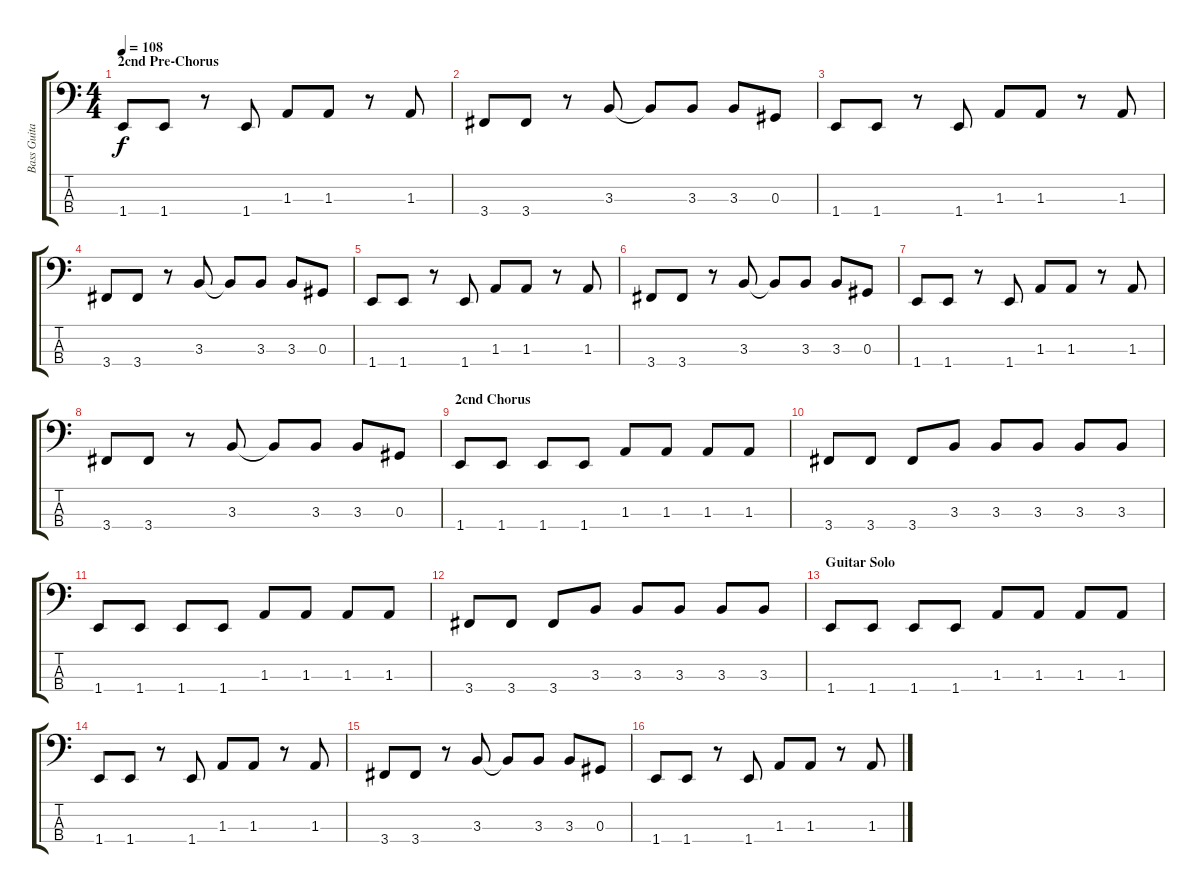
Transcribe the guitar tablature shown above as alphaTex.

\track ("Bass Guitar" "Bass Guita") {instrument electricbassfinger}
\staff {score tabs}
\tuning (Gb2 Db2 Ab1 Eb1) {hide}
\ts (4 4)
\section ("" "2cnd Pre-Chorus")
\tempo 108
\clef f4
\ks c
1.4.8{dy f} 1.4.8 r.8 1.4.8 1.3.8 1.3.8 r.8 1.3.8 |
3.4.8 3.4.8 r.8 3.3.8 3.3{t}.8 3.3.8 3.3.8 0.3.8 |
1.4.8 1.4.8 r.8 1.4.8 1.3.8 1.3.8 r.8 1.3.8 |
3.4.8 3.4.8 r.8 3.3.8 3.3{t}.8 3.3.8 3.3.8 0.3.8 |
1.4.8 1.4.8 r.8 1.4.8 1.3.8 1.3.8 r.8 1.3.8 |
3.4.8 3.4.8 r.8 3.3.8 3.3{t}.8 3.3.8 3.3.8 0.3.8 |
1.4.8 1.4.8 r.8 1.4.8 1.3.8 1.3.8 r.8 1.3.8 |
3.4.8 3.4.8 r.8 3.3.8 3.3{t}.8 3.3.8 3.3.8 0.3.8 |
\section ("" "2cnd Chorus")
1.4.8 1.4.8 1.4.8 1.4.8 1.3.8 1.3.8 1.3.8 1.3.8 |
3.4.8 3.4.8 3.4.8 3.3.8 3.3.8 3.3.8 3.3.8 3.3.8 |
1.4.8 1.4.8 1.4.8 1.4.8 1.3.8 1.3.8 1.3.8 1.3.8 |
3.4.8 3.4.8 3.4.8 3.3.8 3.3.8 3.3.8 3.3.8 3.3.8 |
\section ("" "Guitar Solo")
1.4.8 1.4.8 1.4.8 1.4.8 1.3.8 1.3.8 1.3.8 1.3.8 |
1.4.8 1.4.8 r.8 1.4.8 1.3.8 1.3.8 r.8 1.3.8 |
3.4.8 3.4.8 r.8 3.3.8 3.3{t}.8 3.3.8 3.3.8 0.3.8 |
1.4.8 1.4.8 r.8 1.4.8 1.3.8 1.3.8 r.8 1.3.8
